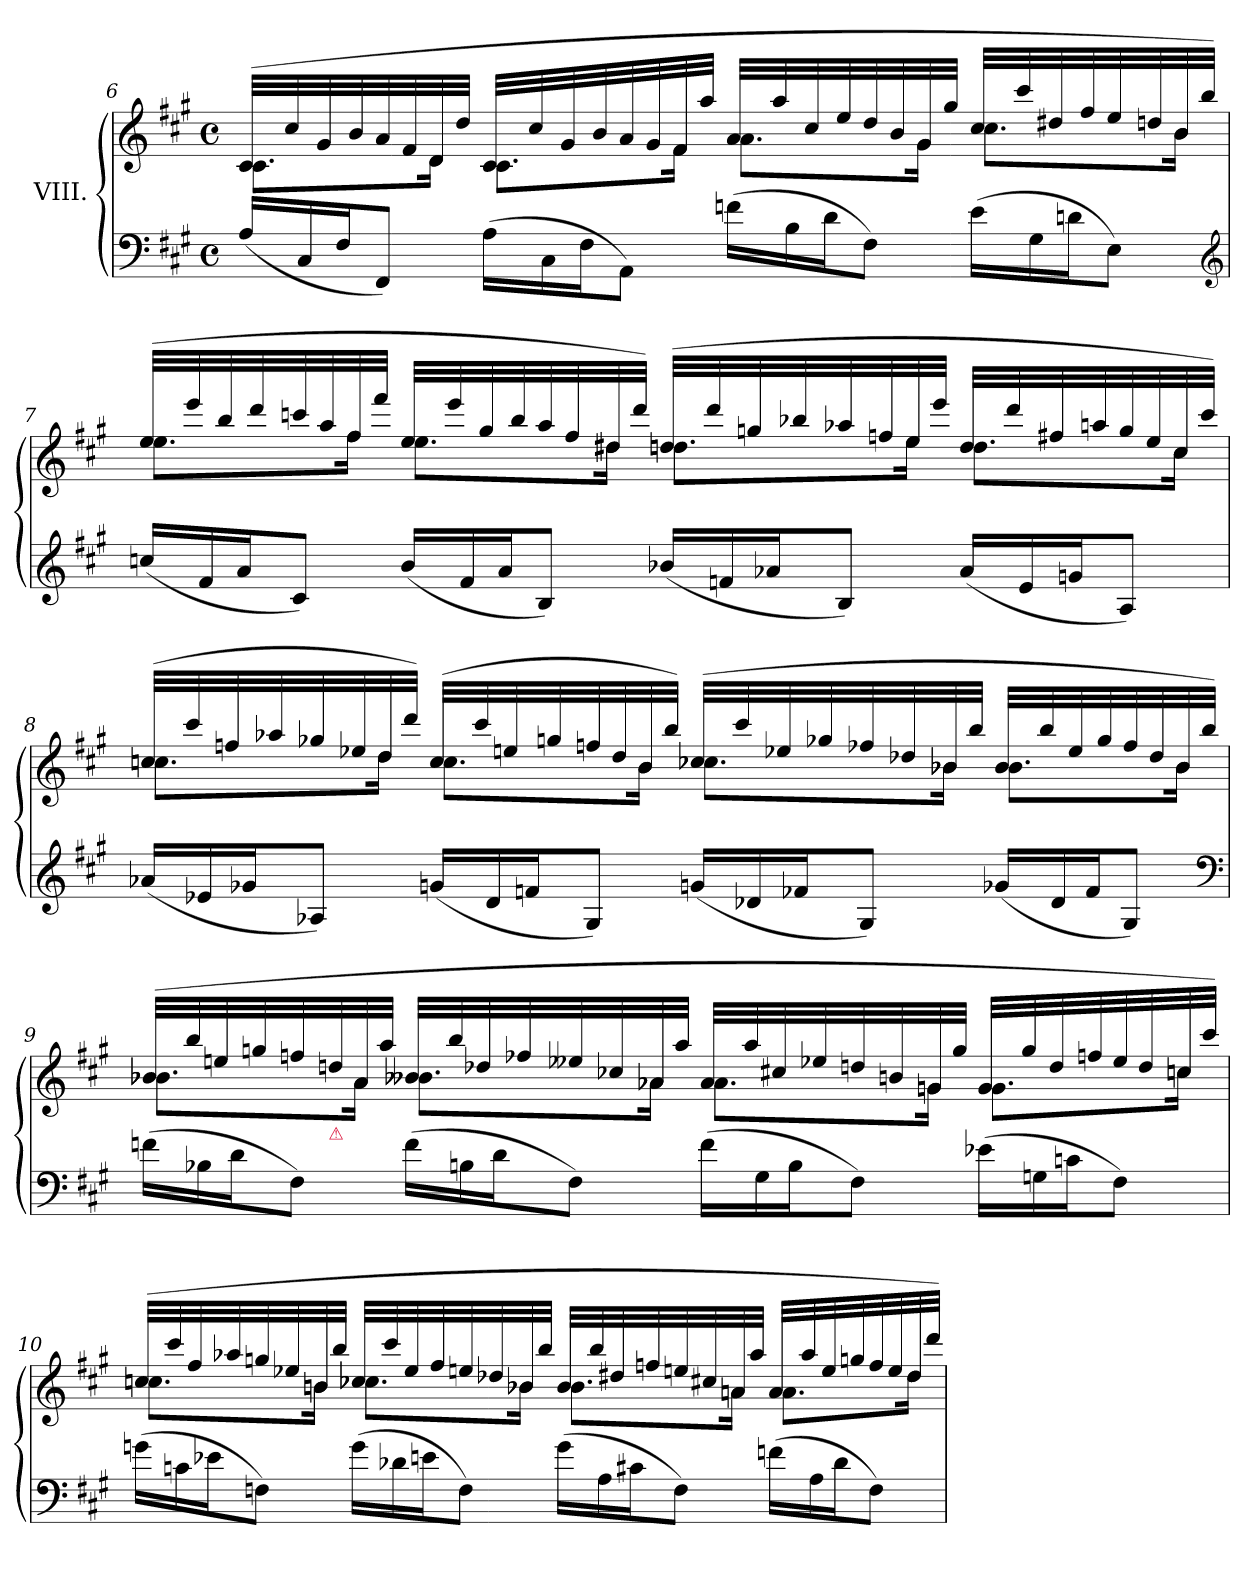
**kern	**kern
*part1	*part1
*staff2	*staff1
*I"VIII.	*
*clefF4	*clefG2
*k[f#c#g#]	*k[f#c#g#]
*f#:	*f#:
*M4/4	*M4/4
*met(c)	*met(c)
*Xtuplet	*
=6	=6
*	*^
(>24ALL	(>32c#LLL	8.c#L
.	32cc#!	.
24C#	.	.
.	32g#!	.
24F#J	.	.
.	32b!	.
8FF#J)	32a!	.
.	32f#!	.
.	32d	16dJk
.	32dd!JJJ	.
(>24ALL	32c#LLL	8.c#L
.	32cc#!	.
24C#	.	.
.	32g#!	.
24F#J	.	.
.	32b!	.
8AAJ)	32a!	.
.	32g#!	.
.	32f#	16f#Jk
.	32aa!JJJ	.
(>24fnLL	32aLLL	8.aL
.	32aa!	.
24B	.	.
.	32cc#!	.
24dJ	.	.
.	32ee!	.
8F#J)	32dd!	.
.	32b!	.
.	32g#	16g#Jk
.	32gg#!JJJ	.
(>24eLL	32cc#LLL	8.cc#L
.	32ccc#!	.
24G#	.	.
.	32dd#X!	.
24dnJ	.	.
.	32ff#!	.
8EJ)	32ee!	.
.	32ddn!	.
.	32b	16bJk
.	32bb!JJJ)	.
*clefG2	*	*
=7	=7	=7
(<24ccnLL	(>32eeLLL	8.eeL
.	32eee!	.
24f#	.	.
.	32bb!	.
24aJ	.	.
.	32ddd!	.
8c#J)	32cccn!	.
.	32aa!	.
.	32ff#	16ff#Jk
.	32fff#!JJJ	.
(<24bLL	32eeLLL	8.eeL
.	32eee!	.
24f#	.	.
.	32gg#!	.
24aJ	.	.
.	32bb!	.
8BJ)	32aa!	.
.	32ff#!	.
.	32dd#X	16dd#XJk
.	32ddd!JJJ)	.
(<24b-XLL	(>32ddnLLL	8.ddnL
.	32ddd!	.
24fn	.	.
.	32ggn!	.
24a-XJ	.	.
.	32bb-X!	.
8BJ)	32aa-X!	.
.	32ffn!	.
.	32ee	16eeJk
.	32eee!JJJ	.
(<24a-LL	32ddLLL	8.ddL
.	32ddd!	.
24e	.	.
.	32ff#X!	.
24gnJ	.	.
.	32aan!	.
8AJ)	32gg!	.
.	32ee!	.
.	32cc#	16cc#Jk
.	32ccc!JJJ)	.
=8	=8	=8
(24a-XLL	(>32ccn!LLL	8.ccnL
.	32ccc#!	.
24e-X	.	.
.	32ffn!	.
24g-XJ	.	.
.	32aa-X!	.
8A-XJ)	32gg-X!	.
.	32ee-X!	.
.	32dd	16ddJk
.	32ddd!JJJ)	.
(24gnLL	(>32ccLLL	8.ccL
.	32ccc#!	.
24d	.	.
.	32een!	.
24fnJ	.	.
.	32ggn!	.
8G#J)	32ffn!	.
.	32dd!	.
.	32b	16bJk
.	32bb!JJJ)	.
(24gnLL	(>32cc-XLLL	8.cc-XL
.	32ccc#!	.
24d-X	.	.
.	32ee-X!	.
24f-XJ	.	.
.	32gg-X!	.
8G#J)	32ff-X!	.
.	32dd-X!	.
.	32b-X	16b-XJk
.	32bb!JJJ	.
(24g-XLL	32b-LLL	8.b-L
.	32bb!	.
24d-	.	.
.	32ee-!	.
24f-J	.	.
.	32gg-!	.
8G#J)	32ff-!	.
.	32dd-!	.
.	32b-	16b-Jk
.	32bb!JJJ)	.
*clefF4	*	*
=9	=9	=9
(>24fnLL	(>32b-XLLL	8.b-XL
.	32bb!	.
24B-X	.	.
.	32een!	.
24dJ	.	.
.	32ggn!	.
8F#J)	32ffn!	.
!	!LO:TX:b:color=crimson:t=⚠	!
.	32ddn!	.
.	32a	16aJk
.	32aa!JJJ	.
(>24fLL	32b--XLLL	8.b--XL
.	32bb!	.
24Bn	.	.
.	32dd-X!	.
24dJ	.	.
.	32ff-X!	.
8F#J)	32ee--X!	.
.	32cc-X!	.
.	32a-X	16a-XJk
.	32aa!JJJ	.
(>24fLL	32a-LLL	8.a-L
.	32aa!	.
24G#	.	.
.	32cc#X!	.
24BJ	.	.
.	32ee-X!	.
8F#J)	32ddn!	.
.	32bn!	.
.	32gn	16gnJk
.	32gg!JJJ	.
(>24e-XLL	32gLLL	8.gL
.	32gg!	.
24Gn	.	.
.	32dd!	.
24cnJ	.	.
.	32ffn!	.
8F#J)	32ee-!	.
.	32dd!	.
.	32ccn	16ccnJk
.	32ccc#!JJJ)	.
=10	=10	=10
(>24gnLL	(>32ccnLLL	8.ccnL
.	32ccc#!	.
24cn	.	.
.	32ff#!	.
24e-XJ	.	.
.	32aa-X!	.
8FnJ)	32ggn!	.
.	32ee-X!	.
.	32bn	16bnJk
.	32bb!JJJ	.
(>24gLL	32cc-XLLL	8.cc-XL
.	32ccc#!	.
24d-X	.	.
.	32ee-!	.
24enJ	.	.
.	32ff#!	.
8FJ)	32een!	.
.	32dd-X!	.
.	32b-X	16b-XJk
.	32bb!JJJ	.
(>24gLL	32b-LLL	8.b-L
.	32bb!	.
24A	.	.
.	32dd#X!	.
24c#XJ	.	.
.	32ffn!	.
8FJ)	32een!	.
.	32cc#X!	.
.	32an	16anJk
.	32aa-!JJJ	.
(>24fnLL	32aLLL	8.aL
.	32aa-!	.
24A	.	.
.	32ee!	.
24d-J	.	.
.	32ggn!	.
8FJ)	32ff!	.
.	32ee!	.
.	32dd#	16dd#Jk
.	32ddd!JJJ)	.
*	*v	*v
=	=
*-	*-
